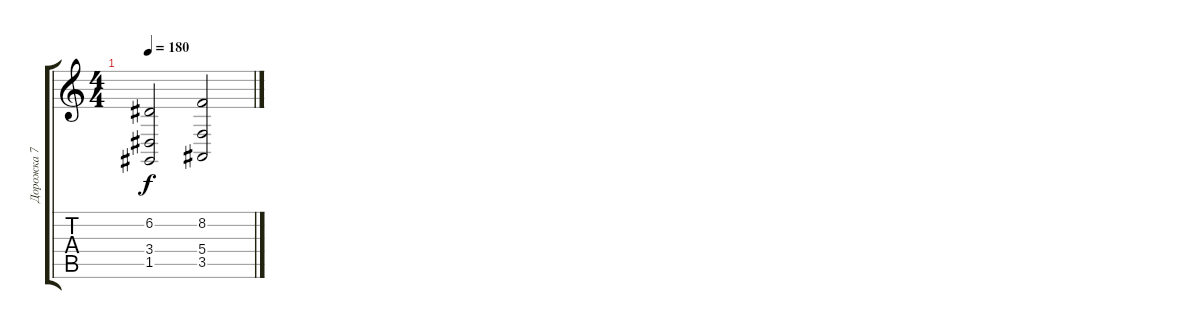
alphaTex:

\track ("Дорожка 7" "Дорожка 7") {instrument synthstrings1}
\staff {score tabs}
\tuning (D4 A3 F3 C3 G2 D2) {hide}
\ts (4 4)
\tempo 180
\clef g2
\ks c
(6.2 3.4 1.5).2{dy f} (8.2 5.4 3.5).2
